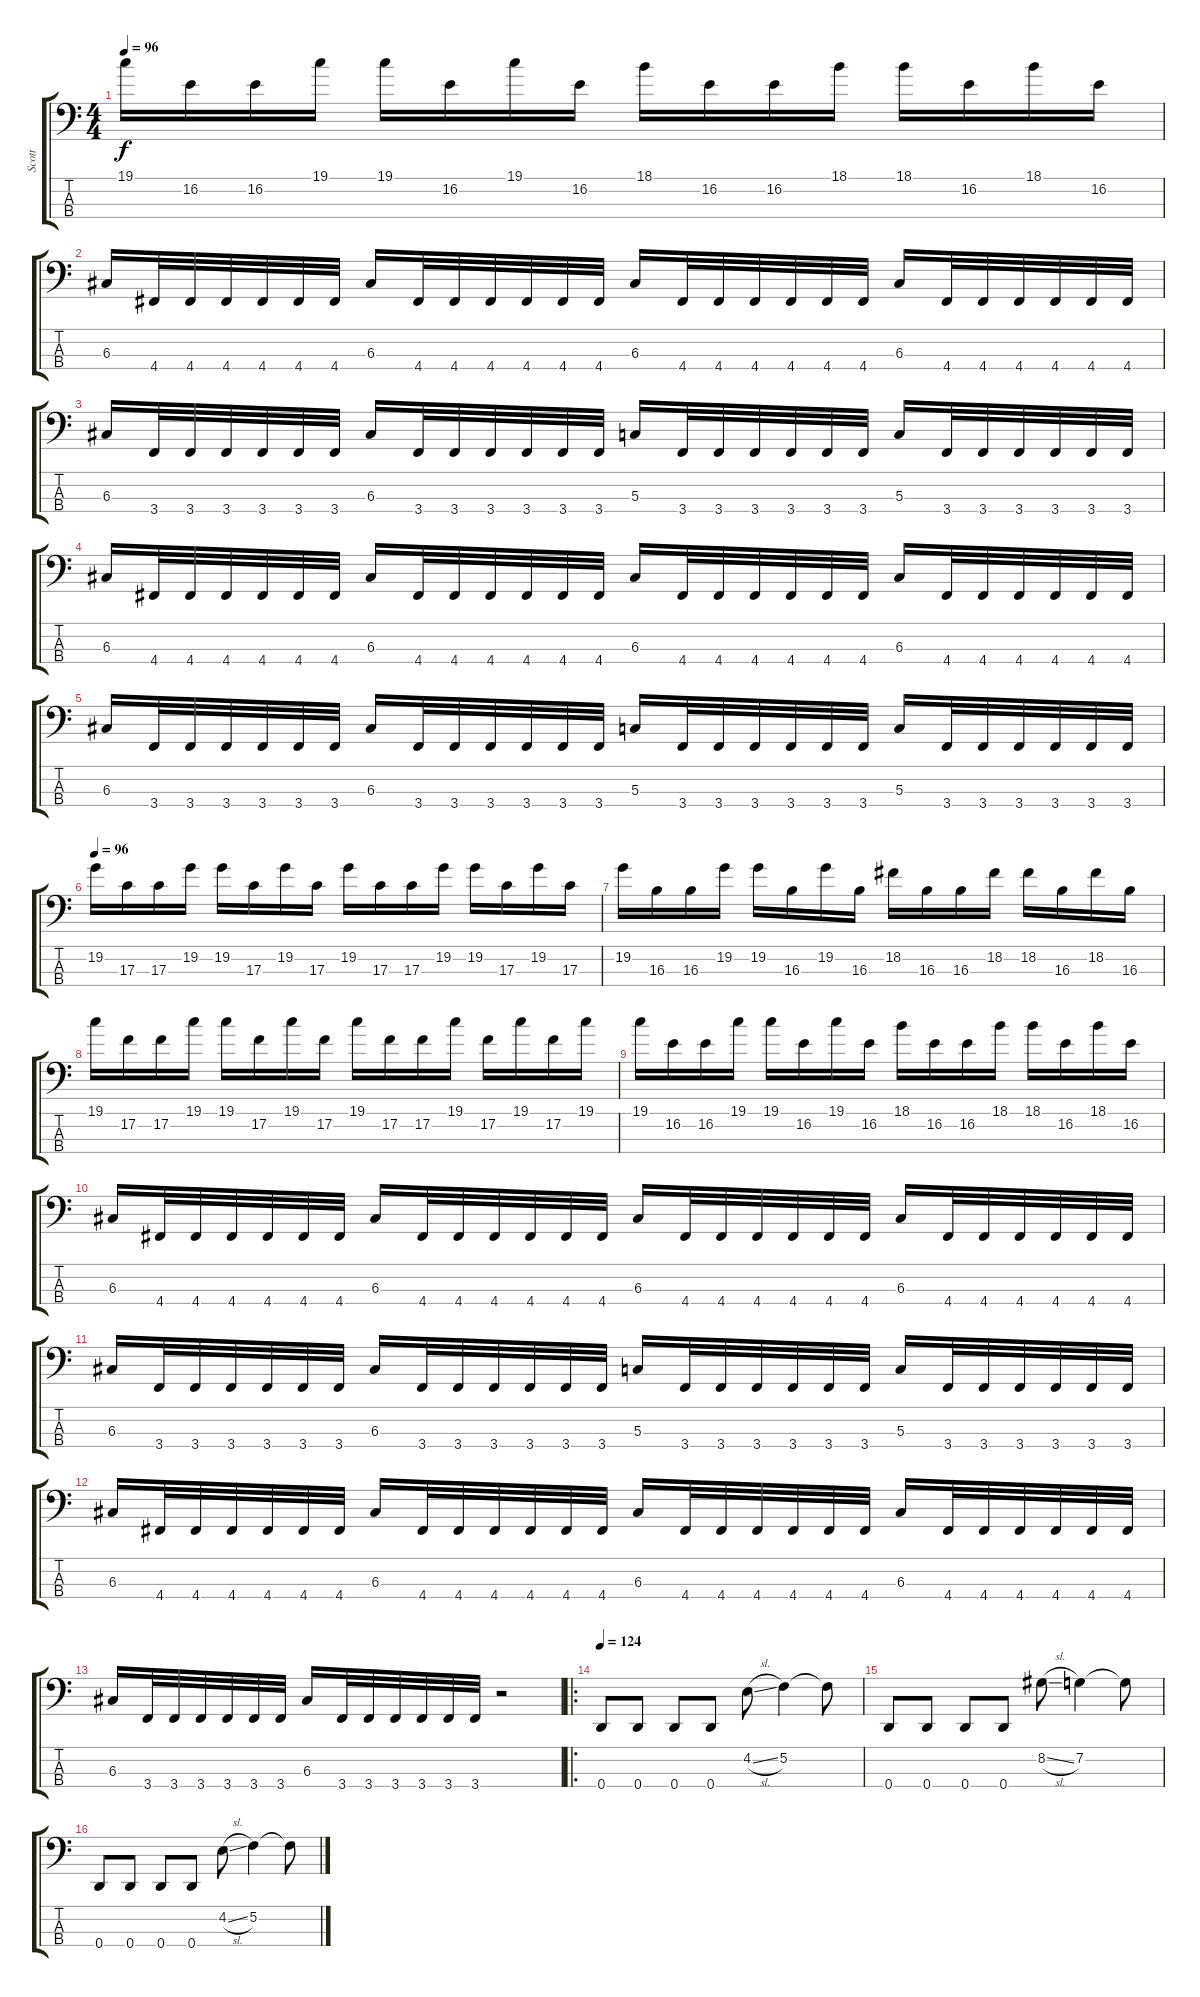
\track ("Scott" "Scott") {instrument electricbasspick}
\staff {score tabs}
\tuning (F2 C2 G1 D1) {hide}
\ts (4 4)
\tempo 96
\clef f4
\ks c
19.1.16{dy f} 16.2.16 16.2.16 19.1.16 19.1.16 16.2.16 19.1.16 16.2.16 18.1.16 16.2.16 16.2.16 18.1.16 18.1.16 16.2.16 18.1.16 16.2.16 |
6.3.16 4.4.32 4.4.32 4.4.32 4.4.32 4.4.32 4.4.32 6.3.16 4.4.32 4.4.32 4.4.32 4.4.32 4.4.32 4.4.32 6.3.16 4.4.32 4.4.32 4.4.32 4.4.32 4.4.32 4.4.32 6.3.16 4.4.32 4.4.32 4.4.32 4.4.32 4.4.32 4.4.32 |
6.3.16 3.4.32 3.4.32 3.4.32 3.4.32 3.4.32 3.4.32 6.3.16 3.4.32 3.4.32 3.4.32 3.4.32 3.4.32 3.4.32 5.3.16 3.4.32 3.4.32 3.4.32 3.4.32 3.4.32 3.4.32 5.3.16 3.4.32 3.4.32 3.4.32 3.4.32 3.4.32 3.4.32 |
6.3.16 4.4.32 4.4.32 4.4.32 4.4.32 4.4.32 4.4.32 6.3.16 4.4.32 4.4.32 4.4.32 4.4.32 4.4.32 4.4.32 6.3.16 4.4.32 4.4.32 4.4.32 4.4.32 4.4.32 4.4.32 6.3.16 4.4.32 4.4.32 4.4.32 4.4.32 4.4.32 4.4.32 |
6.3.16 3.4.32 3.4.32 3.4.32 3.4.32 3.4.32 3.4.32 6.3.16 3.4.32 3.4.32 3.4.32 3.4.32 3.4.32 3.4.32 5.3.16 3.4.32 3.4.32 3.4.32 3.4.32 3.4.32 3.4.32 5.3.16 3.4.32 3.4.32 3.4.32 3.4.32 3.4.32 3.4.32 |
\tempo 96
19.2.16{volume 14} 17.3.16 17.3.16 19.2.16 19.2.16 17.3.16 19.2.16 17.3.16 19.2.16 17.3.16 17.3.16 19.2.16 19.2.16 17.3.16 19.2.16 17.3.16 |
19.2.16 16.3.16 16.3.16 19.2.16 19.2.16 16.3.16 19.2.16 16.3.16 18.2.16 16.3.16 16.3.16 18.2.16 18.2.16 16.3.16 18.2.16 16.3.16 |
19.1.16 17.2.16 17.2.16 19.1.16 19.1.16 17.2.16 19.1.16 17.2.16 19.1.16 17.2.16 17.2.16 19.1.16 17.2.16 19.1.16 17.2.16 19.1.16 |
19.1.16 16.2.16 16.2.16 19.1.16 19.1.16 16.2.16 19.1.16 16.2.16 18.1.16 16.2.16 16.2.16 18.1.16 18.1.16 16.2.16 18.1.16 16.2.16 |
6.3.16 4.4.32 4.4.32 4.4.32 4.4.32 4.4.32 4.4.32 6.3.16 4.4.32 4.4.32 4.4.32 4.4.32 4.4.32 4.4.32 6.3.16 4.4.32 4.4.32 4.4.32 4.4.32 4.4.32 4.4.32 6.3.16 4.4.32 4.4.32 4.4.32 4.4.32 4.4.32 4.4.32 |
6.3.16 3.4.32 3.4.32 3.4.32 3.4.32 3.4.32 3.4.32 6.3.16 3.4.32 3.4.32 3.4.32 3.4.32 3.4.32 3.4.32 5.3.16 3.4.32 3.4.32 3.4.32 3.4.32 3.4.32 3.4.32 5.3.16 3.4.32 3.4.32 3.4.32 3.4.32 3.4.32 3.4.32 |
6.3.16 4.4.32 4.4.32 4.4.32 4.4.32 4.4.32 4.4.32 6.3.16 4.4.32 4.4.32 4.4.32 4.4.32 4.4.32 4.4.32 6.3.16 4.4.32 4.4.32 4.4.32 4.4.32 4.4.32 4.4.32 6.3.16 4.4.32 4.4.32 4.4.32 4.4.32 4.4.32 4.4.32 |
6.3.16 3.4.32 3.4.32 3.4.32 3.4.32 3.4.32 3.4.32 6.3.16 3.4.32 3.4.32 3.4.32 3.4.32 3.4.32 3.4.32 r.2 |
\ro
\tempo 124
0.4.8 0.4.8 0.4.8 0.4.8 4.2{sl}.8 5.2.4 5.2{t}.8 |
0.4.8 0.4.8 0.4.8 0.4.8 8.2{sl}.8 7.2.4 7.2{t}.8 |
0.4.8 0.4.8 0.4.8 0.4.8 4.2{sl}.8 5.2.4 5.2{t}.8
